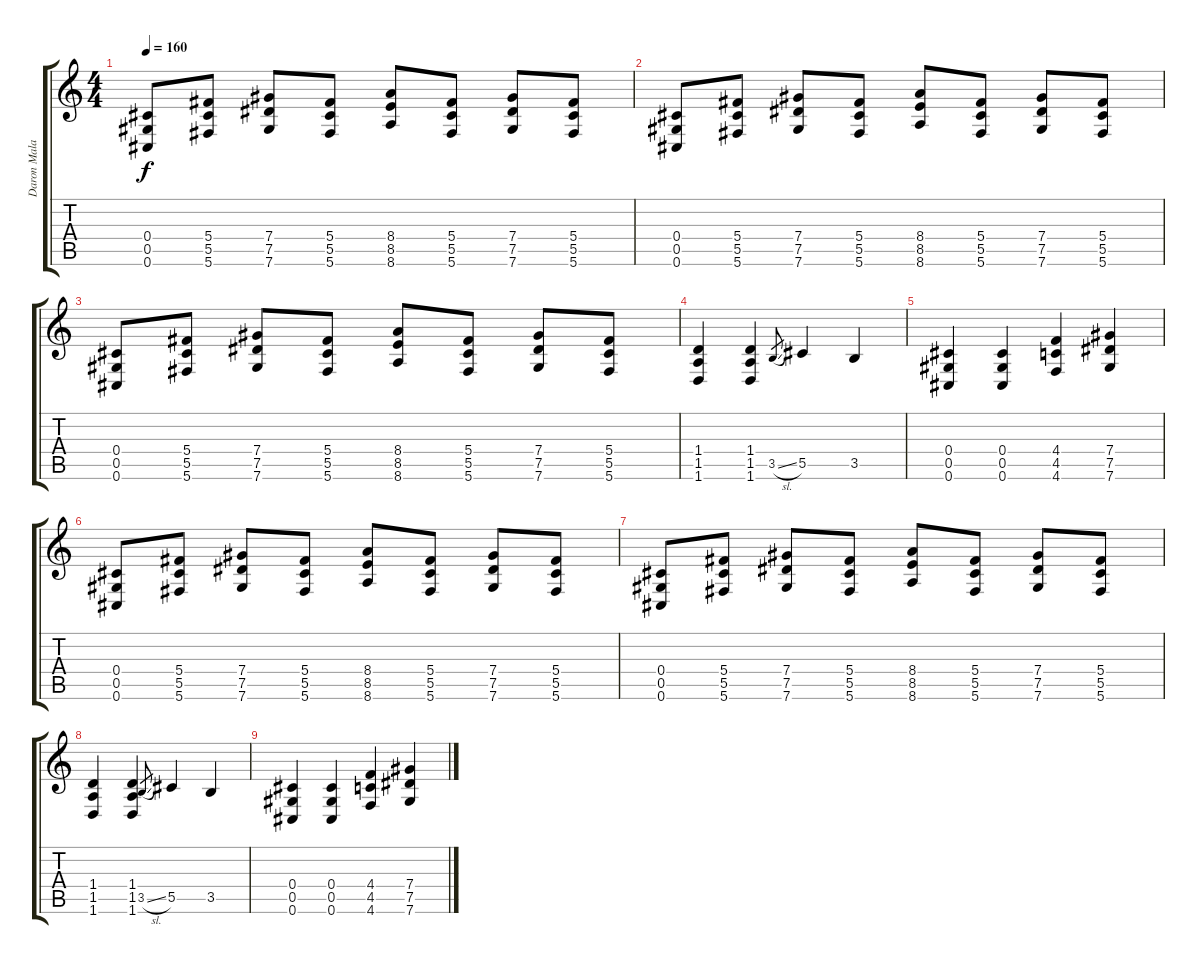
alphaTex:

\track ("Daron Malakian - Gtr 1" "Daron Mala") {instrument overdrivenguitar}
\staff {score tabs}
\tuning (Eb4 Bb3 Gb3 Db3 Ab2 Db2) {hide}
\ts (4 4)
\tempo 160
\clef g2
\ks c
(0.4 0.5 0.6).8{dy f} (5.4 5.5 5.6).8 (7.4 7.5 7.6).8 (5.4 5.5 5.6).8 (8.4 8.5 8.6).8 (5.4 5.5 5.6).8 (7.4 7.5 7.6).8 (5.4 5.5 5.6).8 |
(0.4 0.5 0.6).8 (5.4 5.5 5.6).8 (7.4 7.5 7.6).8 (5.4 5.5 5.6).8 (8.4 8.5 8.6).8 (5.4 5.5 5.6).8 (7.4 7.5 7.6).8 (5.4 5.5 5.6).8 |
(0.4 0.5 0.6).8 (5.4 5.5 5.6).8 (7.4 7.5 7.6).8 (5.4 5.5 5.6).8 (8.4 8.5 8.6).8 (5.4 5.5 5.6).8 (7.4 7.5 7.6).8 (5.4 5.5 5.6).8 |
(1.4 1.5 1.6).4 (1.4 1.5 1.6).4 3.5{sl}.8{gr} 5.5.4 3.5.4 |
(0.4 0.5 0.6).4 (0.4 0.5 0.6).4 (4.4 4.5 4.6).4 (7.4 7.5 7.6).4 |
(0.4 0.5 0.6).8 (5.4 5.5 5.6).8 (7.4 7.5 7.6).8 (5.4 5.5 5.6).8 (8.4 8.5 8.6).8 (5.4 5.5 5.6).8 (7.4 7.5 7.6).8 (5.4 5.5 5.6).8 |
(0.4 0.5 0.6).8 (5.4 5.5 5.6).8 (7.4 7.5 7.6).8 (5.4 5.5 5.6).8 (8.4 8.5 8.6).8 (5.4 5.5 5.6).8 (7.4 7.5 7.6).8 (5.4 5.5 5.6).8 |
(1.4 1.5 1.6).4 (1.4 1.5 1.6).4 3.5{sl}.8{gr} 5.5.4 3.5.4 |
(0.4 0.5 0.6).4 (0.4 0.5 0.6).4 (4.4 4.5 4.6).4 (7.4 7.5 7.6).4
